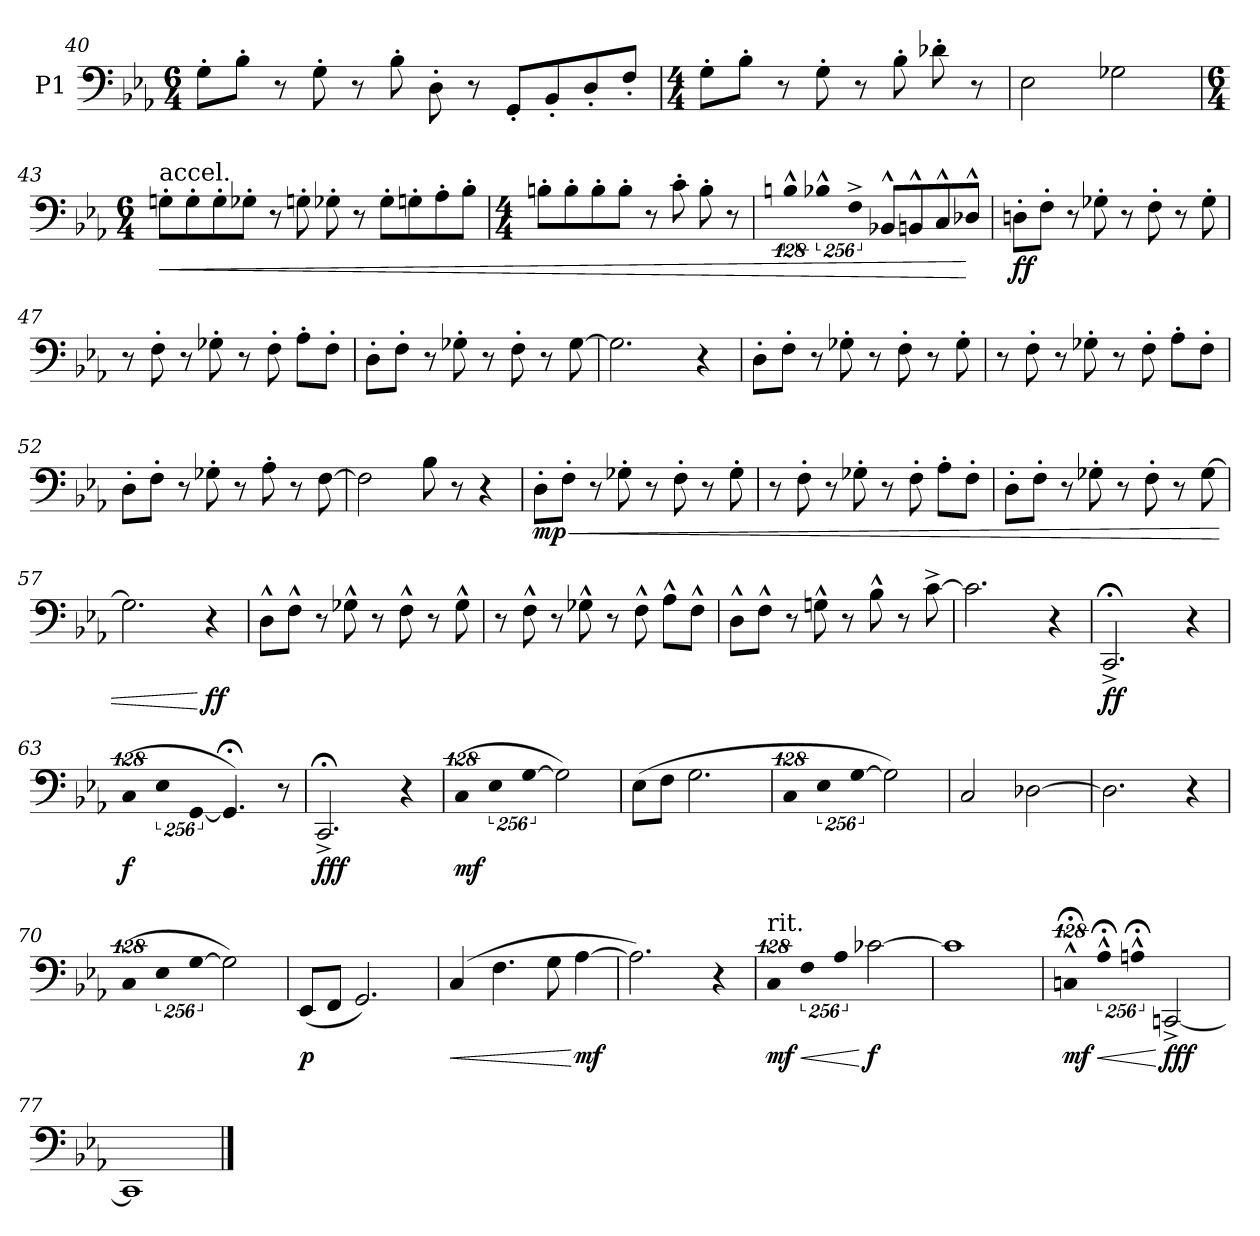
**kern	**dynam
*part1	*part1
*staff1	*staff1
*I"P1	*
!!LO:PB:g=z
*clefF4	*
*k[b-e-a-]	*
*E-:	*
*M6/4	*
*MM156	*
=40	=40
8G'i\L	.
8B-'i\J	.
8r	.
8G'i\	.
8r	.
8B-'i\	.
8D'i\	.
8r	.
8GG'i/L	.
8BB-'i/	.
8D'i/	.
8F'i/J	.
=41	=41
*M4/4	*
8G'i\L	.
8B-'i\J	.
8r	.
8G'i\	.
8r	.
8B-'i\	.
8d-X'i\	.
8r	.
=42	=42
2E-i\	.
2G-Xi\	.
!!LO:LB:g=z
=43	=43
*M6/4	*
!LO:TX:t=accel.	!
!	!LO:HP:b
8Gn'i\L	<
8G'i\	.
8G'i\	.
8G-X'i\J	.
8r	.
8Gn'i\	.
8G-X'i\	.
8r	.
8G-'i\L	.
8Gn'i\	.
8A-'i\	.
8B-'i\J	.
=44	=44
*M4/4	*
8Bn'i\L	.
8B'i\	.
8B'i\	.
8B'i\J	.
8r	.
8c'i\	.
8B'i\	.
8r	.
=45	=45
!LO:N:vis=4	!
512%85Bn^^i\	.
!LO:N:vis=4	!
1024%171B-X^^i\	.
!LO:N:vis=4	!
1024%171F^i\	.
8BB-X^^i/L	.
8BBn^^i/	.
8C^^i/	.
8D-X^^i/J	[
=46	=46
*MM200	*
8Dn'i\L	ff
8F'i\J	.
8r	.
8G-X'i\	.
8r	.
8F'i\	.
8r	.
8G-'i\	.
!!LO:LB:g=z
=47	=47
8r	.
8F'i\	.
8r	.
8G-X'i\	.
8r	.
8F'i\	.
8A-'i\L	.
8F'i\J	.
=48	=48
8D'i\L	.
8F'i\J	.
8r	.
8G-X'i\	.
8r	.
8F'i\	.
8r	.
[>8G-i\	.
=49	=49
2.G-i\]	.
4r	.
=50	=50
8D'i\L	.
8F'i\J	.
8r	.
8G-X'i\	.
8r	.
8F'i\	.
8r	.
8G-'i\	.
=51	=51
8r	.
8F'i\	.
8r	.
8G-X'i\	.
8r	.
8F'i\	.
8A-'i\L	.
8F'i\J	.
!!LO:LB:g=z
=52	=52
8D'i\L	.
8F'i\J	.
8r	.
8G-X'i\	.
8r	.
8A-'i\	.
8r	.
[>8Fi\	.
=53	=53
2Fi\]	.
8B-i\	.
8r	.
4r	.
=54	=54
!	!LO:HP:b
8D'i\L	< mp
8F'i\J	.
8r	.
8G-X'i\	.
8r	.
8F'i\	.
8r	.
8G-'i\	.
=55	=55
8r	.
8F'i\	.
8r	.
8G-X'i\	.
8r	.
8F'i\	.
8A-'i\L	.
8F'i\J	.
!!LO:LB:g=z
=56	=56
8D'i\L	.
8F'i\J	.
8r	.
8G-X'i\	.
8r	.
8F'i\	.
8r	.
[>8G-i\	.
=57	=57
2.G-i\]	.
4r	[ ff
=58	=58
8D^^i\L	.
8F^^i\J	.
8r	.
8G-X^^i\	.
8r	.
8F^^i\	.
8r	.
8G-^^i\	.
=59	=59
8r	.
8F^^i\	.
8r	.
8G-X^^i\	.
8r	.
8F^^i\	.
8A-^^i\L	.
8F^^i\J	.
=60	=60
8D^^i\L	.
8F^^i\J	.
8r	.
8Gn^^i\	.
8r	.
8B-^^i\	.
8r	.
[>8c^i\	.
!!LO:LB:g=z
=61	=61
2.ci\]	.
4r	.
=62	=62
*MM80	*
2.CC;^i/	ff
4r	.
=63	=63
!LO:N:vis=4	!
(512%85Ci/	f
!LO:N:vis=4	!
1024%171E-i\	.
!LO:N:vis=4	!
[<1024%171GGi/	.
4.GG;i/])	.
8r	.
=64	=64
2.CC;^i/	fff
4r	.
=65	=65
!LO:N:vis=4	!
(512%85Ci/	mf
!LO:N:vis=4	!
1024%171E-i\	.
!LO:N:vis=4	!
[>1024%171Gi\	.
2Gi\])	.
=66	=66
(8E-i\L	.
8Fi\J	.
2.Gi\	.
=67	=67
!LO:N:vis=4	!
512%85Ci/	.
!LO:N:vis=4	!
1024%171E-i\	.
!LO:N:vis=4	!
[>1024%171Gi\	.
2Gi\])	.
!!LO:LB:g=z
=68	=68
2Ci/	.
[>2D-Xi\	.
=69	=69
2.D-i\]	.
4r	.
=70	=70
!LO:N:vis=4	!
(512%85Ci/	.
!LO:N:vis=4	!
1024%171E-i\	.
!LO:N:vis=4	!
[>1024%171Gi\	.
2Gi\])	.
=71	=71
(8EE-i/L	p
8FFi/J	.
2.GGi/)	.
=72	=72
!	!LO:HP:b
(4Ci/	<
4.Fi\	.
8Gi\	.
[>4A-i\	[ mf
!!LO:LB:g=z
=73	=73
2.A-i\])	.
4r	.
=74	=74
!LO:TX:t=rit.	!
!LO:N:vis=4	!LO:HP:b
512%85Ci/	< mf
!LO:N:vis=4	!
1024%171Fi\	.
!LO:N:vis=4	!
1024%171A-i\	.
[>2c-Xi\	[ f
=75	=75
1c-i]	.
=76	=76
!LO:N:vis=4	!LO:HP:b
512%85Cn;^^i/	< mf
!LO:N:vis=4	!
1024%171A-;^^i\	.
!LO:N:vis=4	!
1024%171An;^^i\	.
[<2CCn^i/	[ fff
=77	=77
1CCi]	.
==	==
*-	*-
